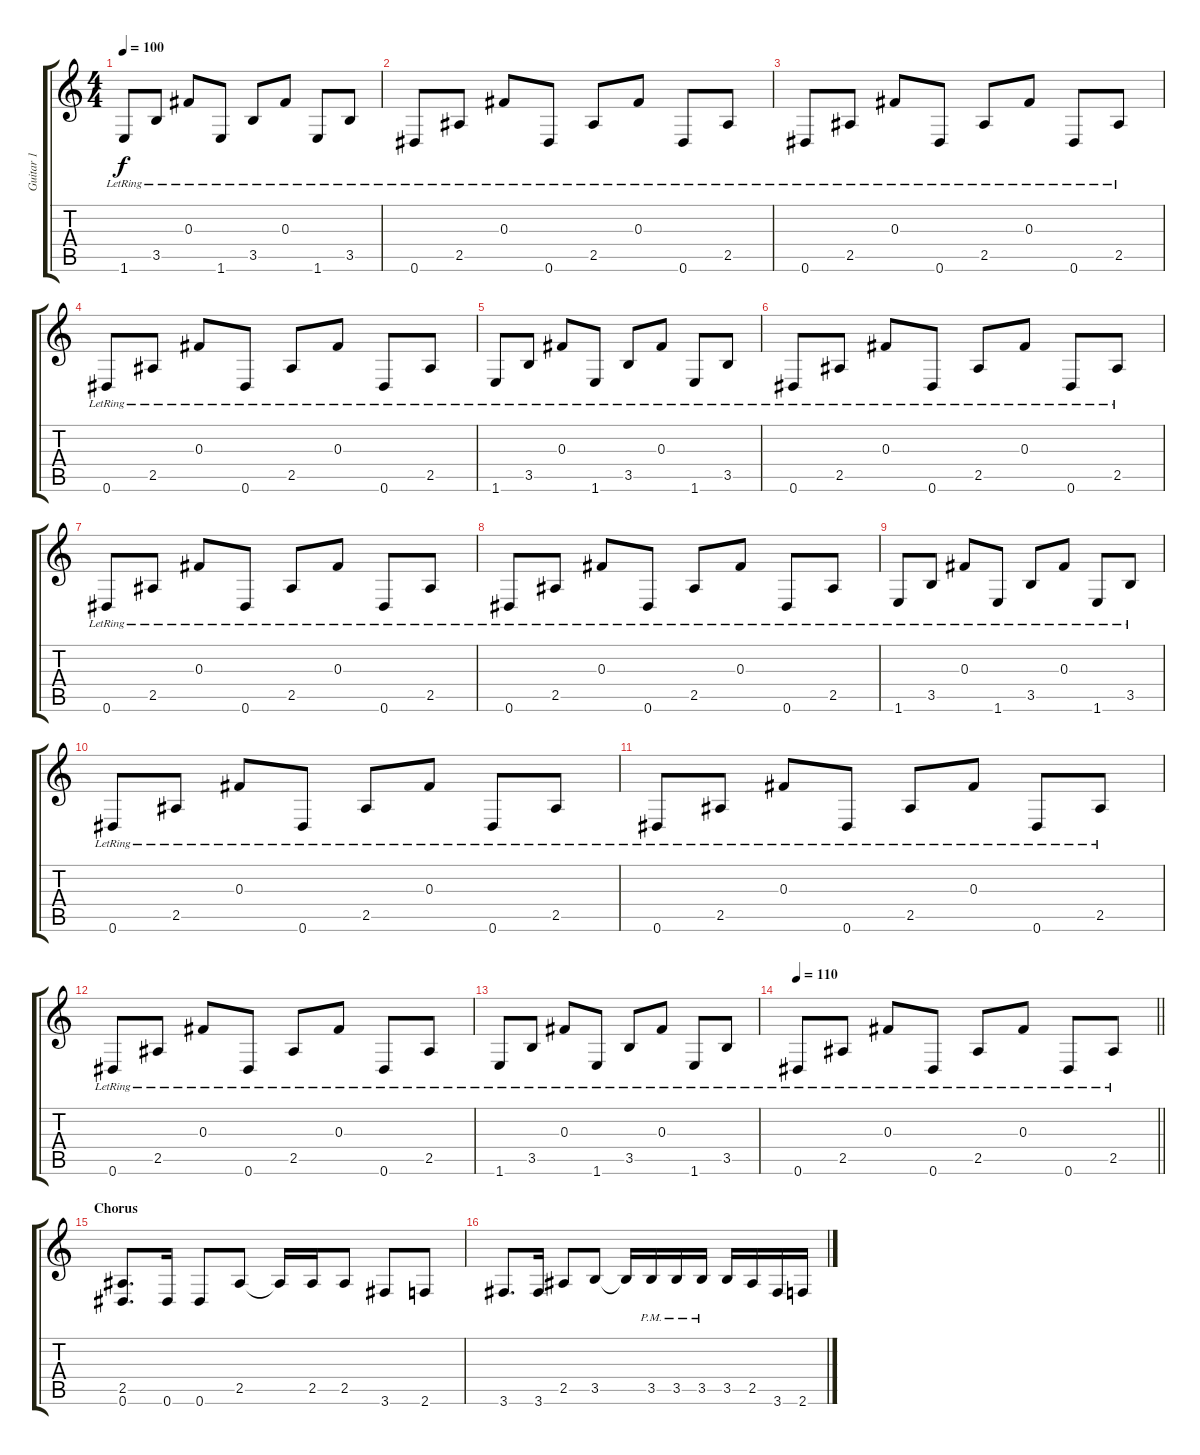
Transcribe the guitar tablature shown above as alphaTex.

\track ("Guitar 1" "Guitar 1") {instrument distortionguitar}
\staff {score tabs}
\tuning (Eb4 Bb3 Gb3 Db3 Ab2 Eb2) {hide}
\ts (4 4)
\tempo 100
\clef g2
\ks c
1.6{lr}.8{dy f} 3.5{lr}.8 0.3{lr}.8 1.6{lr}.8 3.5{lr}.8 0.3{lr}.8 1.6{lr}.8 3.5{lr}.8 |
0.6{lr}.8 2.5{lr}.8 0.3{lr}.8 0.6{lr}.8 2.5{lr}.8 0.3{lr}.8 0.6{lr}.8 2.5{lr}.8 |
0.6{lr}.8 2.5{lr}.8 0.3{lr}.8 0.6{lr}.8 2.5{lr}.8 0.3{lr}.8 0.6{lr}.8 2.5{lr}.8 |
0.6{lr}.8 2.5{lr}.8 0.3{lr}.8 0.6{lr}.8 2.5{lr}.8 0.3{lr}.8 0.6{lr}.8 2.5{lr}.8 |
1.6{lr}.8 3.5{lr}.8 0.3{lr}.8 1.6{lr}.8 3.5{lr}.8 0.3{lr}.8 1.6{lr}.8 3.5{lr}.8 |
0.6{lr}.8 2.5{lr}.8 0.3{lr}.8 0.6{lr}.8 2.5{lr}.8 0.3{lr}.8 0.6{lr}.8 2.5{lr}.8 |
0.6{lr}.8 2.5{lr}.8 0.3{lr}.8 0.6{lr}.8 2.5{lr}.8 0.3{lr}.8 0.6{lr}.8 2.5{lr}.8 |
0.6{lr}.8 2.5{lr}.8 0.3{lr}.8 0.6{lr}.8 2.5{lr}.8 0.3{lr}.8 0.6{lr}.8 2.5{lr}.8 |
1.6{lr}.8 3.5{lr}.8 0.3{lr}.8 1.6{lr}.8 3.5{lr}.8 0.3{lr}.8 1.6{lr}.8 3.5{lr}.8 |
0.6{lr}.8 2.5{lr}.8 0.3{lr}.8 0.6{lr}.8 2.5{lr}.8 0.3{lr}.8 0.6{lr}.8 2.5{lr}.8 |
0.6{lr}.8 2.5{lr}.8 0.3{lr}.8 0.6{lr}.8 2.5{lr}.8 0.3{lr}.8 0.6{lr}.8 2.5{lr}.8 |
0.6{lr}.8 2.5{lr}.8 0.3{lr}.8 0.6{lr}.8 2.5{lr}.8 0.3{lr}.8 0.6{lr}.8 2.5{lr}.8 |
1.6{lr}.8 3.5{lr}.8 0.3{lr}.8 1.6{lr}.8 3.5{lr}.8 0.3{lr}.8 1.6{lr}.8 3.5{lr}.8 |
\tempo 110
\barLineRight lightlight
0.6{lr}.8 2.5{lr}.8 0.3{lr}.8 0.6{lr}.8 2.5{lr}.8 0.3{lr}.8 0.6{lr}.8 2.5{lr}.8 |
\section ("" "Chorus")
(2.5 0.6).8{d instrument distortionguitar} 0.6.16 0.6.8 2.5.8 2.5{t}.16 2.5.16 2.5.8 3.6.8 2.6.8 |
3.6.8{d} 3.6.16 2.5.8 3.5.8 3.5{t}.16 3.5{pm}.16 3.5{pm}.16 3.5{pm}.16 3.5.16 2.5.16 3.6.16 2.6.16
